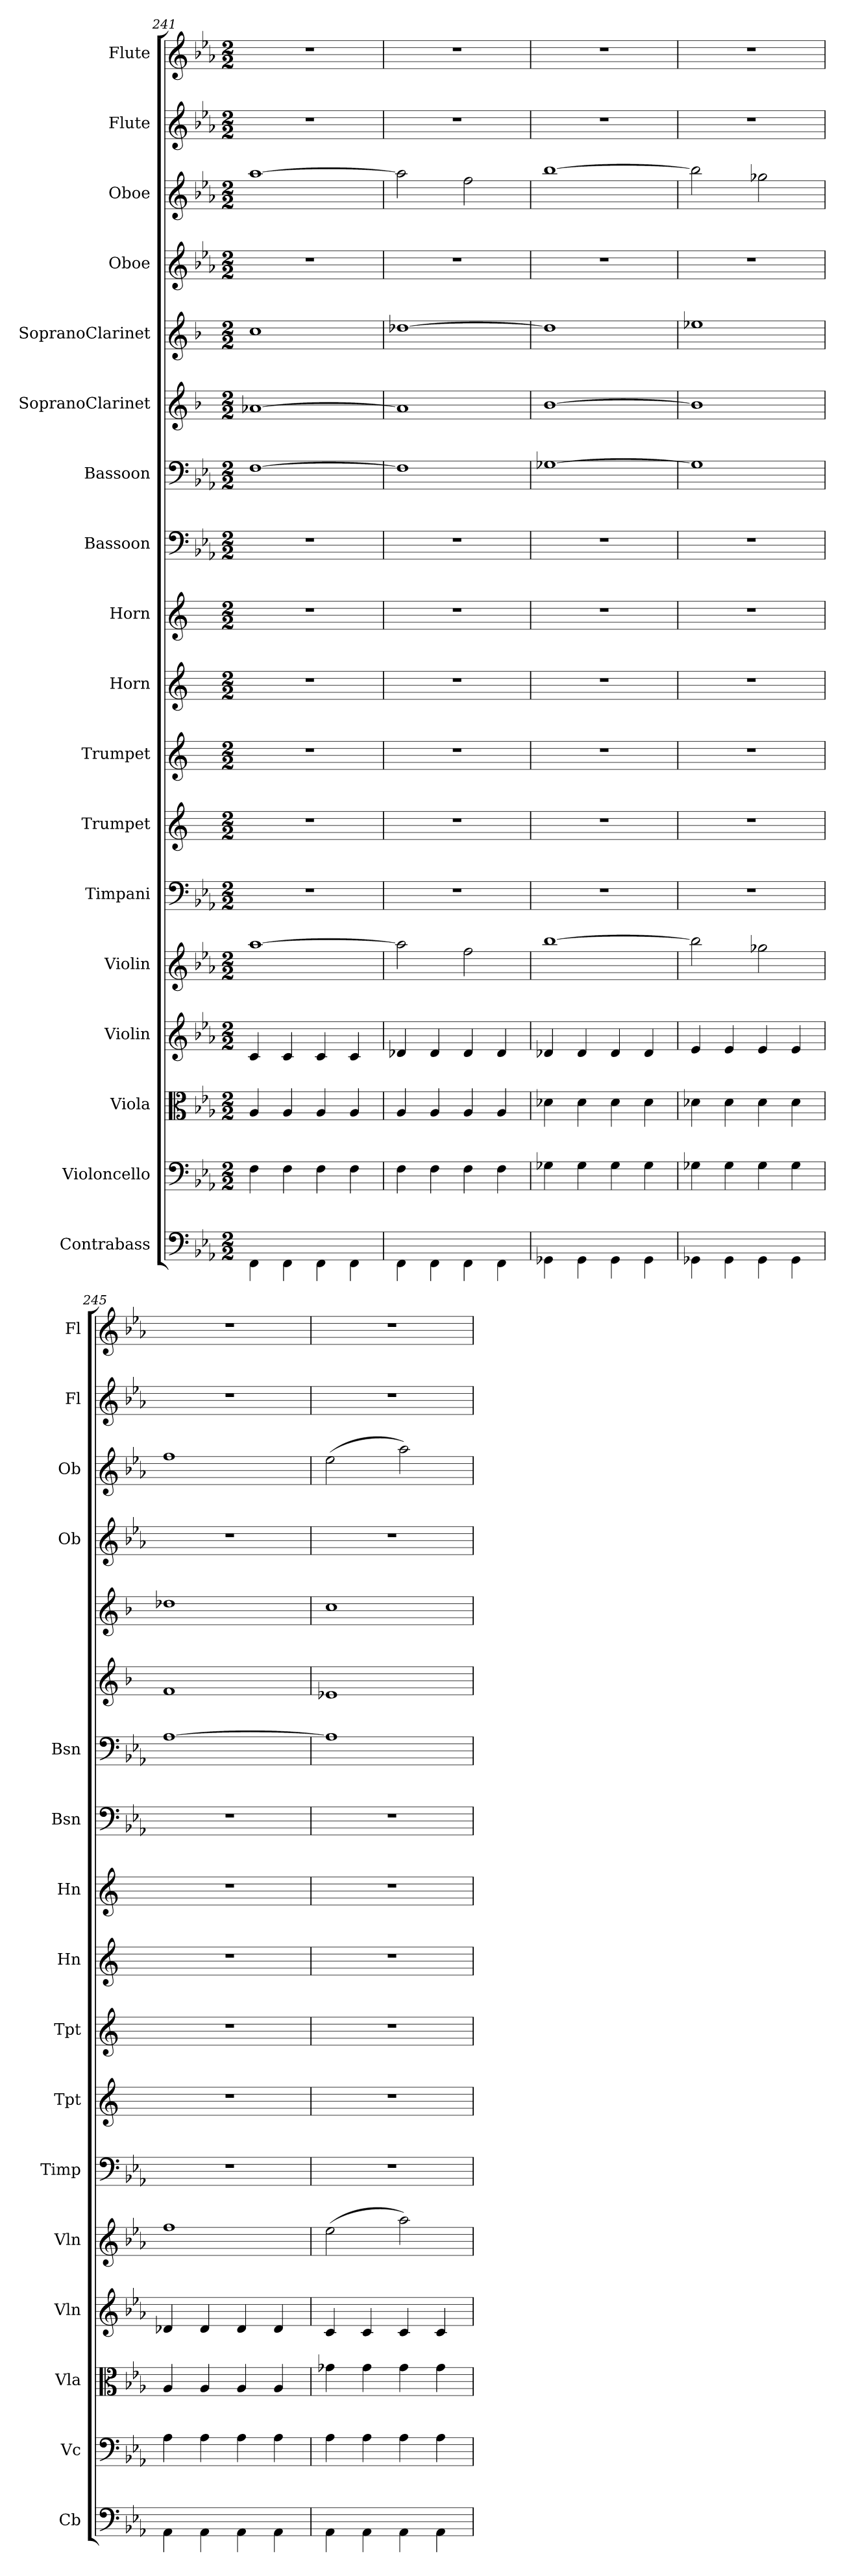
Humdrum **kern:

**kern	**kern	**kern	**kern	**kern	**kern	**kern	**kern	**kern	**kern	**kern	**kern	**kern	**kern	**kern	**kern	**kern	**kern
*part18	*part17	*part16	*part15	*part14	*part13	*part12	*part11	*part10	*part9	*part8	*part7	*part6	*part5	*part4	*part3	*part2	*part1
*staff18	*staff17	*staff16	*staff15	*staff14	*staff13	*staff12	*staff11	*staff10	*staff9	*staff8	*staff7	*staff6	*staff5	*staff4	*staff3	*staff2	*staff1
*I"Contrabass	*I"Violoncello	*I"Viola	*I"Violin	*I"Violin	*I"Timpani	*I"Trumpet	*I"Trumpet	*I"Horn	*I"Horn	*I"Bassoon	*I"Bassoon	*I"SopranoClarinet	*I"SopranoClarinet	*I"Oboe	*I"Oboe	*I"Flute	*I"Flute
*I'Cb	*I'Vc	*I'Vla	*I'Vln	*I'Vln	*I'Timp	*I'Tpt	*I'Tpt	*I'Hn	*I'Hn	*I'Bsn	*I'Bsn	*	*	*I'Ob	*I'Ob	*I'Fl	*I'Fl
*clefF4	*clefF4	*clefC3	*clefG2	*clefG2	*clefF4	*clefG2	*clefG2	*clefG2	*clefG2	*clefF4	*clefF4	*clefG2	*clefG2	*clefG2	*clefG2	*clefG2	*clefG2
*k[b-e-a-]	*k[b-e-a-]	*k[b-e-a-]	*k[b-e-a-]	*k[b-e-a-]	*k[b-e-a-]	*k[]	*k[]	*k[]	*k[]	*k[b-e-a-]	*k[b-e-a-]	*k[b-]	*k[b-]	*k[b-e-a-]	*k[b-e-a-]	*k[b-e-a-]	*k[b-e-a-]
*M2/2	*M2/2	*M2/2	*M2/2	*M2/2	*M2/2	*M2/2	*M2/2	*M2/2	*M2/2	*M2/2	*M2/2	*M2/2	*M2/2	*M2/2	*M2/2	*M2/2	*M2/2
=241	=241	=241	=241	=241	=241	=241	=241	=241	=241	=241	=241	=241	=241	=241	=241	=241	=241
4FF\	4F\	4A-/	4c/	[1aa-\	1r	1r	1r	1r	1r	1r	[1F\	[1a-X\	1cc\	1r	[1aa-\	1r	1r
4FF\	4F\	4A-/	4c/	.	.	.	.	.	.	.	.	.	.	.	.	.	.
4FF\	4F\	4A-/	4c/	.	.	.	.	.	.	.	.	.	.	.	.	.	.
4FF\	4F\	4A-/	4c/	.	.	.	.	.	.	.	.	.	.	.	.	.	.
=242	=242	=242	=242	=242	=242	=242	=242	=242	=242	=242	=242	=242	=242	=242	=242	=242	=242
4FF\	4F\	4A-/	4d-X/	2aa-\]	1r	1r	1r	1r	1r	1r	1F\]	1a-/]	[1dd-X\	1r	2aa-\]	1r	1r
4FF\	4F\	4A-/	4d-/	.	.	.	.	.	.	.	.	.	.	.	.	.	.
4FF\	4F\	4A-/	4d-/	2ff\	.	.	.	.	.	.	.	.	.	.	2ff\	.	.
4FF\	4F\	4A-/	4d-/	.	.	.	.	.	.	.	.	.	.	.	.	.	.
=243	=243	=243	=243	=243	=243	=243	=243	=243	=243	=243	=243	=243	=243	=243	=243	=243	=243
4GG-X\	4G-X\	4d-X\	4d-X/	[1bb-\	1r	1r	1r	1r	1r	1r	[1G-X\	[1b-\	1dd-\]	1r	[1bb-\	1r	1r
4GG-\	4G-\	4d-\	4d-/	.	.	.	.	.	.	.	.	.	.	.	.	.	.
4GG-\	4G-\	4d-\	4d-/	.	.	.	.	.	.	.	.	.	.	.	.	.	.
4GG-\	4G-\	4d-\	4d-/	.	.	.	.	.	.	.	.	.	.	.	.	.	.
=244	=244	=244	=244	=244	=244	=244	=244	=244	=244	=244	=244	=244	=244	=244	=244	=244	=244
4GG-X\	4G-X\	4d-X\	4e-/	2bb-\]	1r	1r	1r	1r	1r	1r	1G-\]	1b-/]	1ee-X\	1r	2bb-\]	1r	1r
4GG-\	4G-\	4d-\	4e-/	.	.	.	.	.	.	.	.	.	.	.	.	.	.
4GG-\	4G-\	4d-\	4e-/	2gg-X\	.	.	.	.	.	.	.	.	.	.	2gg-X\	.	.
4GG-\	4G-\	4d-\	4e-/	.	.	.	.	.	.	.	.	.	.	.	.	.	.
=245	=245	=245	=245	=245	=245	=245	=245	=245	=245	=245	=245	=245	=245	=245	=245	=245	=245
4AA-\	4A-\	4A-/	4d-X/	1ff\	1r	1r	1r	1r	1r	1r	[1A-\	1f/	1dd-X\	1r	1ff\	1r	1r
4AA-\	4A-\	4A-/	4d-/	.	.	.	.	.	.	.	.	.	.	.	.	.	.
4AA-\	4A-\	4A-/	4d-/	.	.	.	.	.	.	.	.	.	.	.	.	.	.
4AA-\	4A-\	4A-/	4d-/	.	.	.	.	.	.	.	.	.	.	.	.	.	.
=246	=246	=246	=246	=246	=246	=246	=246	=246	=246	=246	=246	=246	=246	=246	=246	=246	=246
4AA-\	4A-\	4g-X\	4c/	(2ee-\	1r	1r	1r	1r	1r	1r	1A-\]	1e-X/	1cc\	1r	(2ee-\	1r	1r
4AA-\	4A-\	4g-\	4c/	.	.	.	.	.	.	.	.	.	.	.	.	.	.
4AA-\	4A-\	4g-\	4c/	2aa-\)	.	.	.	.	.	.	.	.	.	.	2aa-\)	.	.
4AA-\	4A-\	4g-\	4c/	.	.	.	.	.	.	.	.	.	.	.	.	.	.
=	=	=	=	=	=	=	=	=	=	=	=	=	=	=	=	=	=
*-	*-	*-	*-	*-	*-	*-	*-	*-	*-	*-	*-	*-	*-	*-	*-	*-	*-
